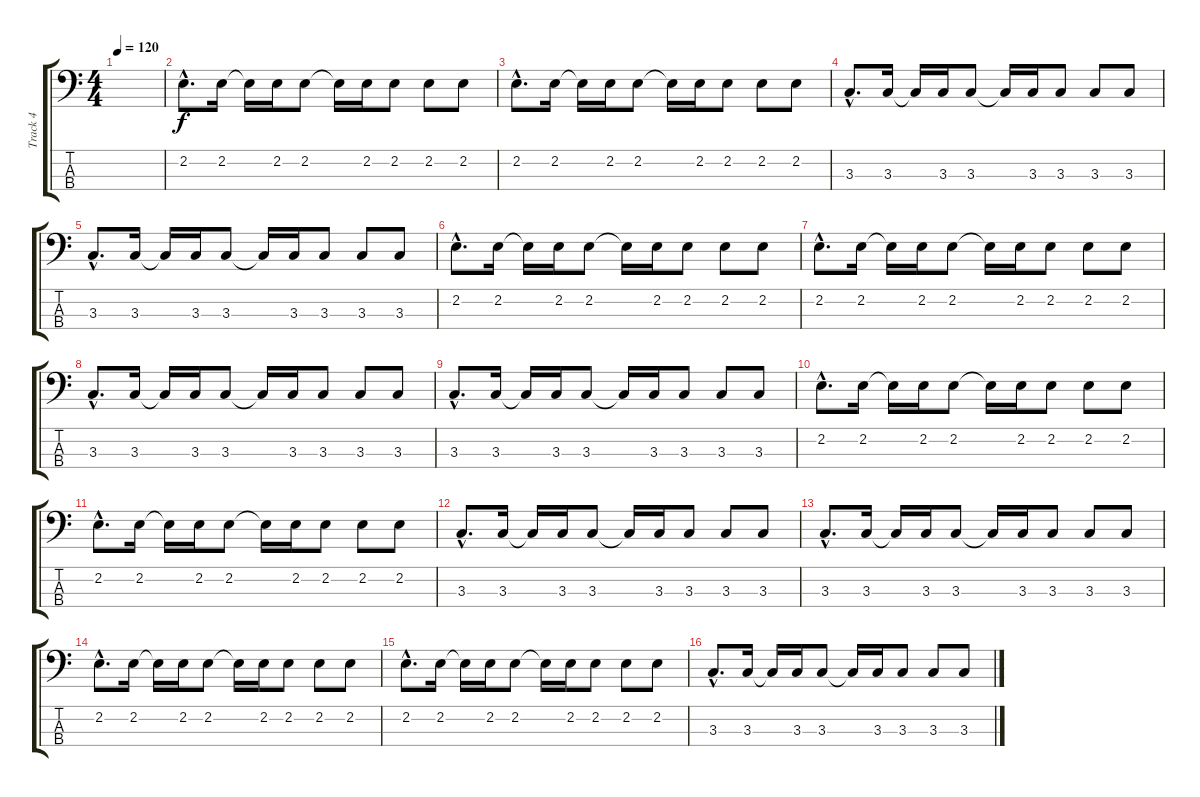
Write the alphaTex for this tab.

\track ("Track 4" "Track 4") {instrument electricbasspick}
\staff {score tabs}
\tuning (G2 D2 A1 E1) {hide}
\ts (4 4)
\tempo 120
\clef f4
\ks c
|
2.2{hac}.8{d} 2.2.16 2.2{t}.16 2.2.16 2.2.8 2.2{t}.16 2.2.16 2.2.8 2.2.8 2.2.8 |
2.2{hac}.8{d} 2.2.16 2.2{t}.16 2.2.16 2.2.8 2.2{t}.16 2.2.16 2.2.8 2.2.8 2.2.8 |
3.3{hac}.8{d} 3.3.16 3.3{t}.16 3.3.16 3.3.8 3.3{t}.16 3.3.16 3.3.8 3.3.8 3.3.8 |
3.3{hac}.8{d} 3.3.16 3.3{t}.16 3.3.16 3.3.8 3.3{t}.16 3.3.16 3.3.8 3.3.8 3.3.8 |
2.2{hac}.8{d} 2.2.16 2.2{t}.16 2.2.16 2.2.8 2.2{t}.16 2.2.16 2.2.8 2.2.8 2.2.8 |
2.2{hac}.8{d} 2.2.16 2.2{t}.16 2.2.16 2.2.8 2.2{t}.16 2.2.16 2.2.8 2.2.8 2.2.8 |
3.3{hac}.8{d} 3.3.16 3.3{t}.16 3.3.16 3.3.8 3.3{t}.16 3.3.16 3.3.8 3.3.8 3.3.8 |
3.3{hac}.8{d} 3.3.16 3.3{t}.16 3.3.16 3.3.8 3.3{t}.16 3.3.16 3.3.8 3.3.8 3.3.8 |
2.2{hac}.8{d} 2.2.16 2.2{t}.16 2.2.16 2.2.8 2.2{t}.16 2.2.16 2.2.8 2.2.8 2.2.8 |
2.2{hac}.8{d} 2.2.16 2.2{t}.16 2.2.16 2.2.8 2.2{t}.16 2.2.16 2.2.8 2.2.8 2.2.8 |
3.3{hac}.8{d} 3.3.16 3.3{t}.16 3.3.16 3.3.8 3.3{t}.16 3.3.16 3.3.8 3.3.8 3.3.8 |
3.3{hac}.8{d} 3.3.16 3.3{t}.16 3.3.16 3.3.8 3.3{t}.16 3.3.16 3.3.8 3.3.8 3.3.8 |
2.2{hac}.8{d} 2.2.16 2.2{t}.16 2.2.16 2.2.8 2.2{t}.16 2.2.16 2.2.8 2.2.8 2.2.8 |
2.2{hac}.8{d} 2.2.16 2.2{t}.16 2.2.16 2.2.8 2.2{t}.16 2.2.16 2.2.8 2.2.8 2.2.8 |
3.3{hac}.8{d} 3.3.16 3.3{t}.16 3.3.16 3.3.8 3.3{t}.16 3.3.16 3.3.8 3.3.8 3.3.8
